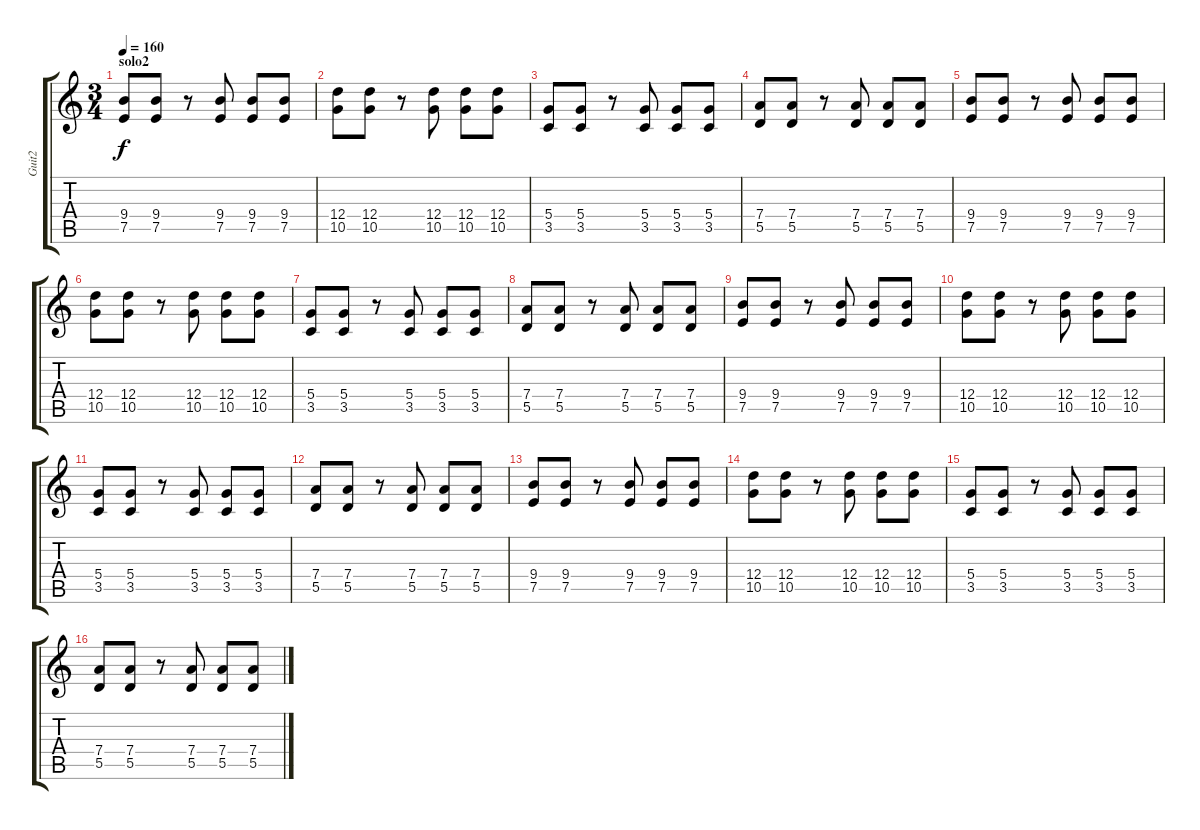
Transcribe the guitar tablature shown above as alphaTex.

\track ("Guit2" "Guit2") {instrument electricguitarclean}
\staff {score tabs}
\tuning (E4 B3 G3 D3 A2 E2) {hide}
\ts (3 4)
\section ("" "solo2")
\tempo 160
\clef g2
\ks c
(9.4 7.5).8{dy f volume 11 instrument overdrivenguitar} (9.4 7.5).8 r.8 (9.4 7.5).8 (9.4 7.5).8 (9.4 7.5).8 |
(12.4 10.5).8 (12.4 10.5).8 r.8 (12.4 10.5).8 (12.4 10.5).8 (12.4 10.5).8 |
(5.4 3.5).8 (5.4 3.5).8 r.8 (5.4 3.5).8 (5.4 3.5).8 (5.4 3.5).8 |
(7.4 5.5).8 (7.4 5.5).8 r.8 (7.4 5.5).8 (7.4 5.5).8 (7.4 5.5).8 |
(9.4 7.5).8{volume 11 instrument overdrivenguitar} (9.4 7.5).8 r.8 (9.4 7.5).8 (9.4 7.5).8 (9.4 7.5).8 |
(12.4 10.5).8 (12.4 10.5).8 r.8 (12.4 10.5).8 (12.4 10.5).8 (12.4 10.5).8 |
(5.4 3.5).8 (5.4 3.5).8 r.8 (5.4 3.5).8 (5.4 3.5).8 (5.4 3.5).8 |
(7.4 5.5).8 (7.4 5.5).8 r.8 (7.4 5.5).8 (7.4 5.5).8 (7.4 5.5).8 |
(9.4 7.5).8{volume 11 instrument overdrivenguitar} (9.4 7.5).8 r.8 (9.4 7.5).8 (9.4 7.5).8 (9.4 7.5).8 |
(12.4 10.5).8 (12.4 10.5).8 r.8 (12.4 10.5).8 (12.4 10.5).8 (12.4 10.5).8 |
(5.4 3.5).8 (5.4 3.5).8 r.8 (5.4 3.5).8 (5.4 3.5).8 (5.4 3.5).8 |
(7.4 5.5).8 (7.4 5.5).8 r.8 (7.4 5.5).8 (7.4 5.5).8 (7.4 5.5).8 |
(9.4 7.5).8{volume 11 instrument overdrivenguitar} (9.4 7.5).8 r.8 (9.4 7.5).8 (9.4 7.5).8 (9.4 7.5).8 |
(12.4 10.5).8 (12.4 10.5).8 r.8 (12.4 10.5).8 (12.4 10.5).8 (12.4 10.5).8 |
(5.4 3.5).8 (5.4 3.5).8 r.8 (5.4 3.5).8 (5.4 3.5).8 (5.4 3.5).8 |
(7.4 5.5).8 (7.4 5.5).8 r.8 (7.4 5.5).8 (7.4 5.5).8 (7.4 5.5).8
